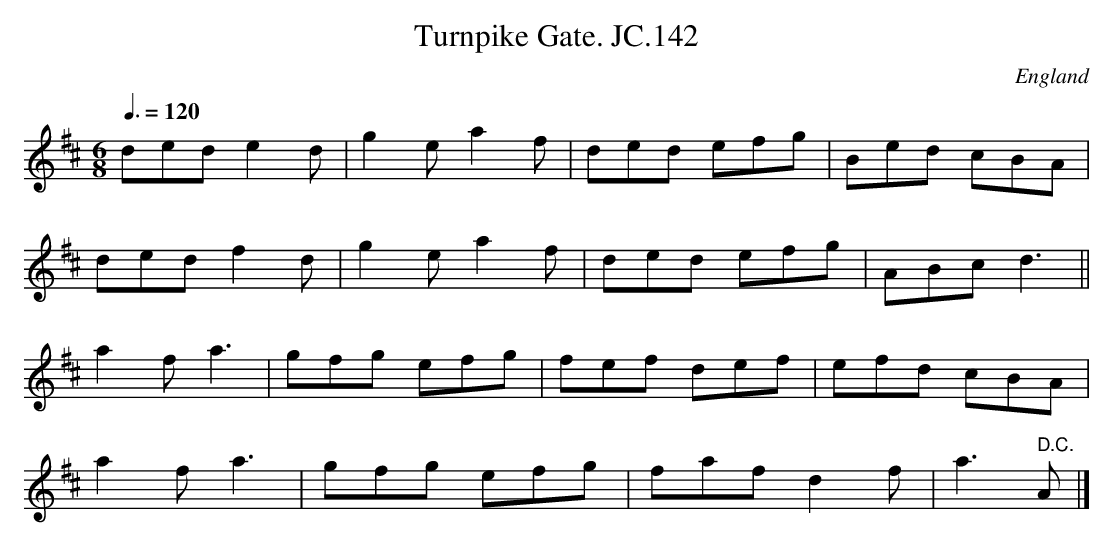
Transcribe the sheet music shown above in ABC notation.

X:1
T:Turnpike Gate. JC.142
L:1/8
M:6/8
O:England
Q:3/8=120
K:D
ded e2d|\
g2e a2f|ded efg|Bed cBA|!
ded f2d|g2e a2f|ded efg|ABc d3||!
a2f a3|gfg efg|fef def|efd cBA|!
a2fa3|gfg efg|faf d2f|a3" D.C."A|]
